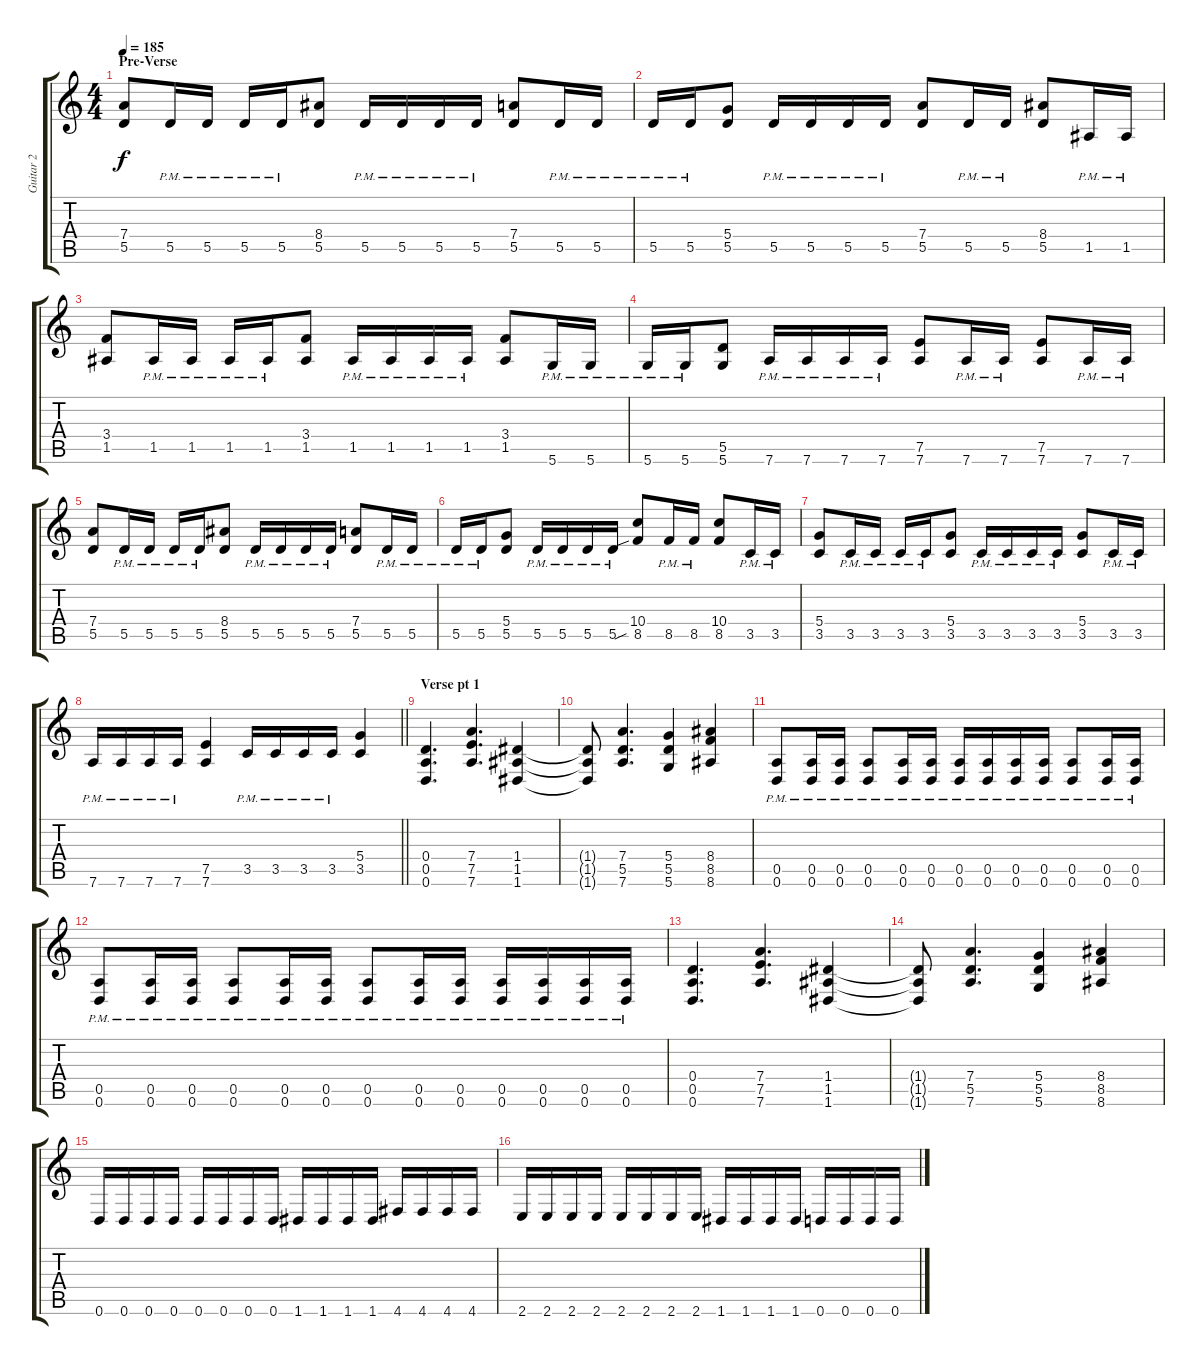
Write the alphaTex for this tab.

\track ("Guitar 2" "Guitar 2") {instrument overdrivenguitar}
\staff {score tabs}
\tuning (E4 B3 G3 D3 A2 D2) {hide}
\ts (4 4)
\section ("" "Pre-Verse")
\tempo 185
\clef g2
\ks c
(7.4 5.5).8{dy f} 5.5{pm}.16 5.5{pm}.16 5.5{pm}.16 5.5{pm}.16 (8.4 5.5).8 5.5{pm}.16 5.5{pm}.16 5.5{pm}.16 5.5{pm}.16 (7.4 5.5).8 5.5{pm}.16 5.5{pm}.16 |
5.5{pm}.16 5.5{pm}.16 (5.4 5.5).8 5.5{pm}.16 5.5{pm}.16 5.5{pm}.16 5.5{pm}.16 (7.4 5.5).8 5.5{pm}.16 5.5{pm}.16 (8.4 5.5).8 1.5{pm}.16 1.5{pm}.16 |
(3.4 1.5).8 1.5{pm}.16 1.5{pm}.16 1.5{pm}.16 1.5{pm}.16 (3.4 1.5).8 1.5{pm}.16 1.5{pm}.16 1.5{pm}.16 1.5{pm}.16 (3.4 1.5).8 5.6{pm}.16 5.6{pm}.16 |
5.6{pm}.16 5.6{pm}.16 (5.5 5.6).8 7.6{pm}.16 7.6{pm}.16 7.6{pm}.16 7.6{pm}.16 (7.5 7.6).8 7.6{pm}.16 7.6{pm}.16 (7.5 7.6).8 7.6{pm}.16 7.6{pm}.16 |
(7.4 5.5).8 5.5{pm}.16 5.5{pm}.16 5.5{pm}.16 5.5{pm}.16 (8.4 5.5).8 5.5{pm}.16 5.5{pm}.16 5.5{pm}.16 5.5{pm}.16 (7.4 5.5).8 5.5{pm}.16 5.5{pm}.16 |
5.5{pm}.16 5.5{pm}.16 (5.4 5.5).8 5.5{pm}.16 5.5{pm}.16 5.5{pm}.16 5.5{pm}.16 (10.4 8.5{sib}).8 8.5{pm}.16 8.5{pm}.16 (10.4 8.5).8 3.5{pm}.16 3.5{pm}.16 |
(5.4 3.5).8 3.5{pm}.16 3.5{pm}.16 3.5{pm}.16 3.5{pm}.16 (5.4 3.5).8 3.5{pm}.16 3.5{pm}.16 3.5{pm}.16 3.5{pm}.16 (5.4 3.5).8 3.5{pm}.16 3.5{pm}.16 |
\barLineRight lightlight
7.6{pm}.16 7.6{pm}.16 7.6{pm}.16 7.6{pm}.16 (7.5 7.6).4 3.5{pm}.16 3.5{pm}.16 3.5{pm}.16 3.5{pm}.16 (5.4 3.5).4 |
\section ("" "Verse pt 1")
(0.4 0.5 0.6).4{d} (7.4 7.5 7.6).4{d} (1.4 1.5 1.6).4 |
(1.4{t} 1.5{t} 1.6{t}).8 (7.4 5.5 7.6).4{d} (5.4 5.5 5.6).4 (8.4 8.5 8.6).4 |
(0.5{pm} 0.6{pm}).8 (0.5{pm} 0.6{pm}).16 (0.5{pm} 0.6{pm}).16 (0.5{pm} 0.6{pm}).8 (0.5{pm} 0.6{pm}).16 (0.5{pm} 0.6{pm}).16 (0.5{pm} 0.6{pm}).16 (0.5{pm} 0.6{pm}).16 (0.5{pm} 0.6{pm}).16 (0.5{pm} 0.6{pm}).16 (0.5{pm} 0.6{pm}).8 (0.5{pm} 0.6{pm}).16 (0.5{pm} 0.6{pm}).16 |
(0.5{pm} 0.6{pm}).8 (0.5{pm} 0.6{pm}).16 (0.5{pm} 0.6{pm}).16 (0.5{pm} 0.6{pm}).8 (0.5{pm} 0.6{pm}).16 (0.5{pm} 0.6{pm}).16 (0.5{pm} 0.6{pm}).8 (0.5{pm} 0.6{pm}).16 (0.5{pm} 0.6{pm}).16 (0.5{pm} 0.6{pm}).16 (0.5{pm} 0.6{pm}).16 (0.5{pm} 0.6{pm}).16 (0.5{pm} 0.6{pm}).16 |
(0.4 0.5 0.6).4{d} (7.4 7.5 7.6).4{d} (1.4 1.5 1.6).4 |
(1.4{t} 1.5{t} 1.6{t}).8 (7.4 5.5 7.6).4{d} (5.4 5.5 5.6).4 (8.4 8.5 8.6).4 |
0.6.16 0.6.16 0.6.16 0.6.16 0.6.16 0.6.16 0.6.16 0.6.16 1.6.16 1.6.16 1.6.16 1.6.16 4.6.16 4.6.16 4.6.16 4.6.16 |
2.6.16 2.6.16 2.6.16 2.6.16 2.6.16 2.6.16 2.6.16 2.6.16 1.6.16 1.6.16 1.6.16 1.6.16 0.6.16 0.6.16 0.6.16 0.6.16
